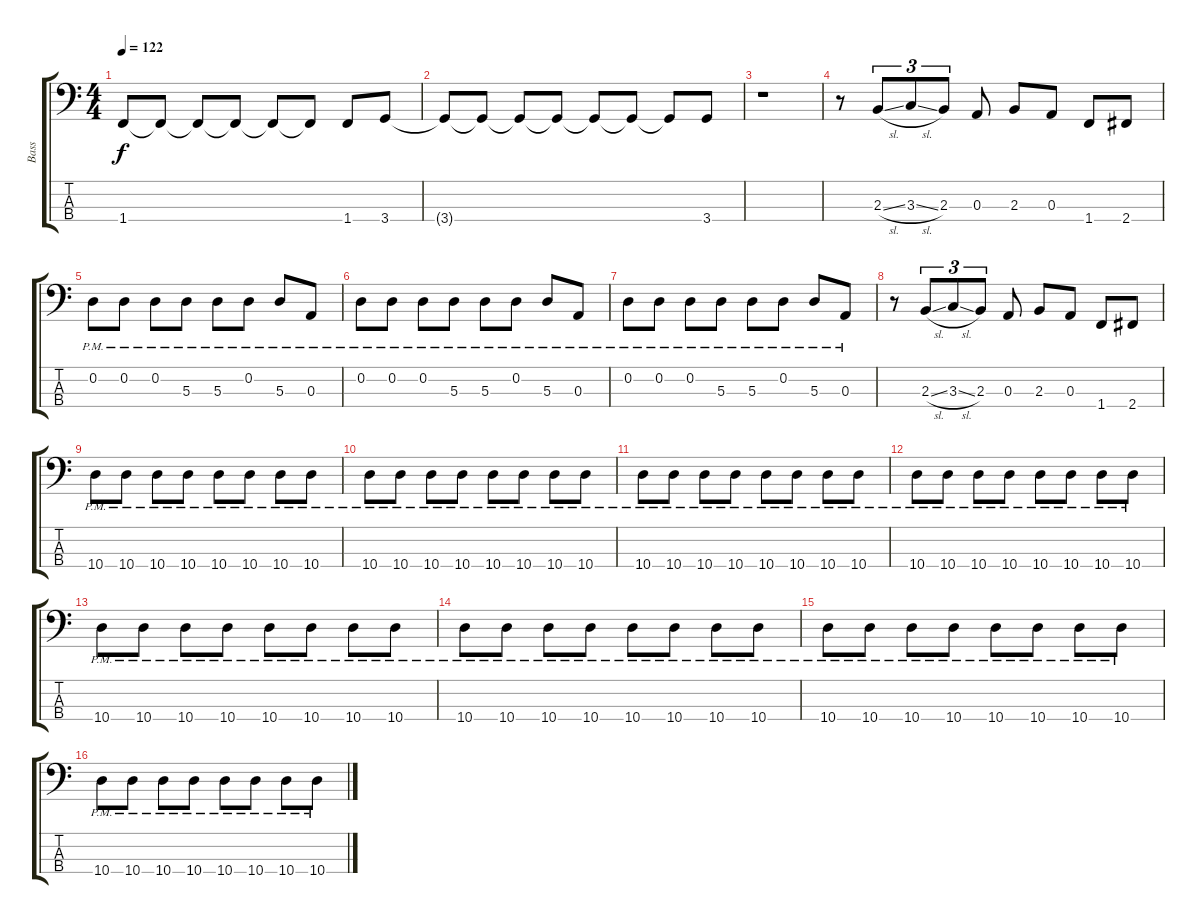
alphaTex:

\track ("Bass" "Bass") {instrument electricbassfinger}
\staff {score tabs}
\tuning (G2 D2 A1 E1) {hide}
\ts (4 4)
\tempo 122
\clef f4
\ks c
1.4.8{dy f} 1.4{t}.8 1.4{t}.8 1.4{t}.8 1.4{t}.8 1.4{t}.8 1.4.8 3.4.8 |
3.4{t}.8 3.4{t}.8 3.4{t}.8 3.4{t}.8 3.4{t}.8 3.4{t}.8 3.4{t}.8 3.4.8 |
r.1 |
r.8 2.3{sl}.8{tu (3 2)} 3.3{sl}.8{tu (3 2)} 2.3.8{tu (3 2)} 0.3.8 2.3.8 0.3.8 1.4.8 2.4.8 |
0.2{pm}.8 0.2{pm}.8 0.2{pm}.8 5.3{pm}.8 5.3{pm}.8 0.2{pm}.8 5.3{pm}.8 0.3{pm}.8 |
0.2{pm}.8 0.2{pm}.8 0.2{pm}.8 5.3{pm}.8 5.3{pm}.8 0.2{pm}.8 5.3{pm}.8 0.3{pm}.8 |
0.2{pm}.8 0.2{pm}.8 0.2{pm}.8 5.3{pm}.8 5.3{pm}.8 0.2{pm}.8 5.3{pm}.8 0.3{pm}.8 |
r.8 2.3{sl}.8{tu (3 2)} 3.3{sl}.8{tu (3 2)} 2.3.8{tu (3 2)} 0.3.8 2.3.8 0.3.8 1.4.8 2.4.8 |
10.4{pm}.8 10.4{pm}.8 10.4{pm}.8 10.4{pm}.8 10.4{pm}.8 10.4{pm}.8 10.4{pm}.8 10.4{pm}.8 |
10.4{pm}.8 10.4{pm}.8 10.4{pm}.8 10.4{pm}.8 10.4{pm}.8 10.4{pm}.8 10.4{pm}.8 10.4{pm}.8 |
10.4{pm}.8 10.4{pm}.8 10.4{pm}.8 10.4{pm}.8 10.4{pm}.8 10.4{pm}.8 10.4{pm}.8 10.4{pm}.8 |
10.4{pm}.8 10.4{pm}.8 10.4{pm}.8 10.4{pm}.8 10.4{pm}.8 10.4{pm}.8 10.4{pm}.8 10.4{pm}.8 |
10.4{pm}.8 10.4{pm}.8 10.4{pm}.8 10.4{pm}.8 10.4{pm}.8 10.4{pm}.8 10.4{pm}.8 10.4{pm}.8 |
10.4{pm}.8 10.4{pm}.8 10.4{pm}.8 10.4{pm}.8 10.4{pm}.8 10.4{pm}.8 10.4{pm}.8 10.4{pm}.8 |
10.4{pm}.8 10.4{pm}.8 10.4{pm}.8 10.4{pm}.8 10.4{pm}.8 10.4{pm}.8 10.4{pm}.8 10.4{pm}.8 |
10.4{pm}.8 10.4{pm}.8 10.4{pm}.8 10.4{pm}.8 10.4{pm}.8 10.4{pm}.8 10.4{pm}.8 10.4{sl pm}.8
